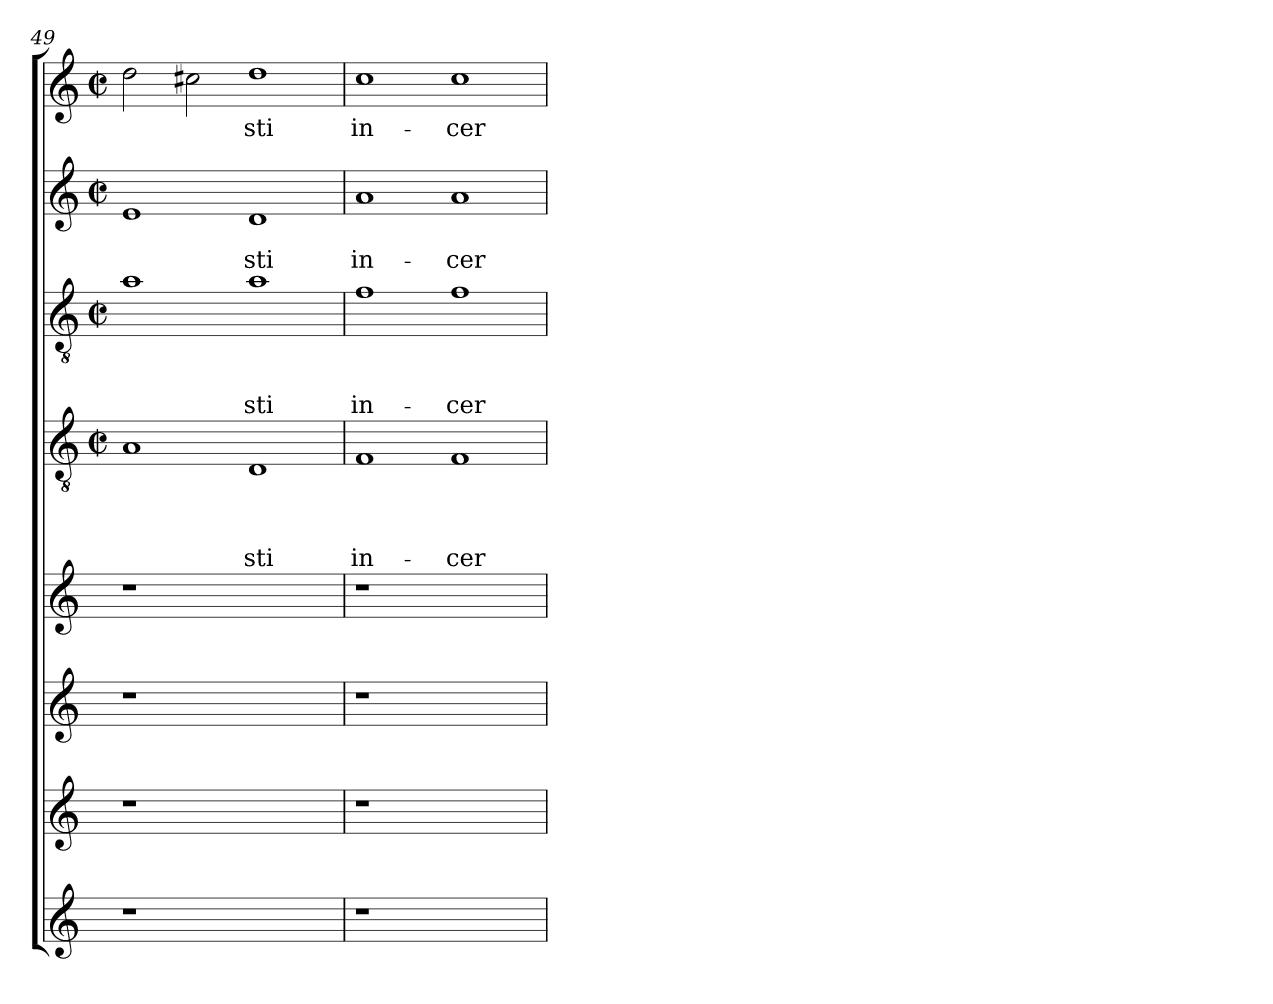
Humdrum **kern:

**kern	**kern	**kern	**kern	**kern	**text	**text	**text	**text	**kern	**text	**text	**text	**kern	**text	**text	**kern	**text
*part8	*part7	*part6	*part5	*part4	*part4	*part4	*part4	*part4	*part3	*part3	*part3	*part3	*part2	*part2	*part2	*part1	*part1
*staff8	*staff7	*staff6	*staff5	*staff4	*staff4	*staff4	*staff4	*staff4	*staff3	*staff3	*staff3	*staff3	*staff2	*staff2	*staff2	*staff1	*staff1
*clefG2	*clefG2	*clefG2	*clefG2	*clefGv2	*	*	*	*	*clefGv2	*	*	*	*clefG2	*	*	*clefG2	*
*k[]	*k[]	*k[]	*k[]	*k[]	*	*	*	*	*k[]	*	*	*	*k[]	*	*	*k[]	*
*C:	*C:	*C:	*C:	*C:	*	*	*	*	*C:	*	*	*	*C:	*	*	*C:	*
*	*	*	*	*M2/2	*	*	*	*	*M2/2	*	*	*	*M2/2	*	*	*M2/2	*
*	*	*	*	*met(c|)	*	*	*	*	*met(c|)	*	*	*	*met(c|)	*	*	*met(c|)	*
=49	=49	=49	=49	=49	=49	=49	=49	=49	=49	=49	=49	=49	=49	=49	=49	=49	=49
1r	1r	1r	1r	1A	.	.	.	.	1a	.	.	.	1e	.	.	2dd\	.
.	.	.	.	.	.	.	.	.	.	.	.	.	.	.	.	2cc#X\	.
!	!	!	!	!	!	!	!	!LO:LY:b	!	!	!	!LO:LY:b	!	!	!LO:LY:b	!	!LO:LY:b
1ryy	1ryy	1ryy	1ryy	1D	.	.	.	-sti	1a	.	.	-sti	1d	.	-sti	1dd	-sti
!!LO:LB:g=z
=50	=50	=50	=50	=50	=50	=50	=50	=50	=50	=50	=50	=50	=50	=50	=50	=50	=50
!	!	!	!	!	!	!	!	!LO:LY:b	!	!	!	!LO:LY:b	!	!	!LO:LY:b	!	!LO:LY:b
1r	1r	1r	1r	1F	.	.	.	in-	1f	.	.	in-	1a	.	in-	1cc	in-
!	!	!	!	!	!	!	!	!LO:LY:b	!	!	!	!LO:LY:b	!	!	!LO:LY:b	!	!LO:LY:b
1ryy	1ryy	1ryy	1ryy	1F	.	.	.	-cer-	1f	.	.	-cer-	1a	.	-cer-	1cc	-cer-
=	=	=	=	=	=	=	=	=	=	=	=	=	=	=	=	=	=
*-	*-	*-	*-	*-	*-	*-	*-	*-	*-	*-	*-	*-	*-	*-	*-	*-	*-
